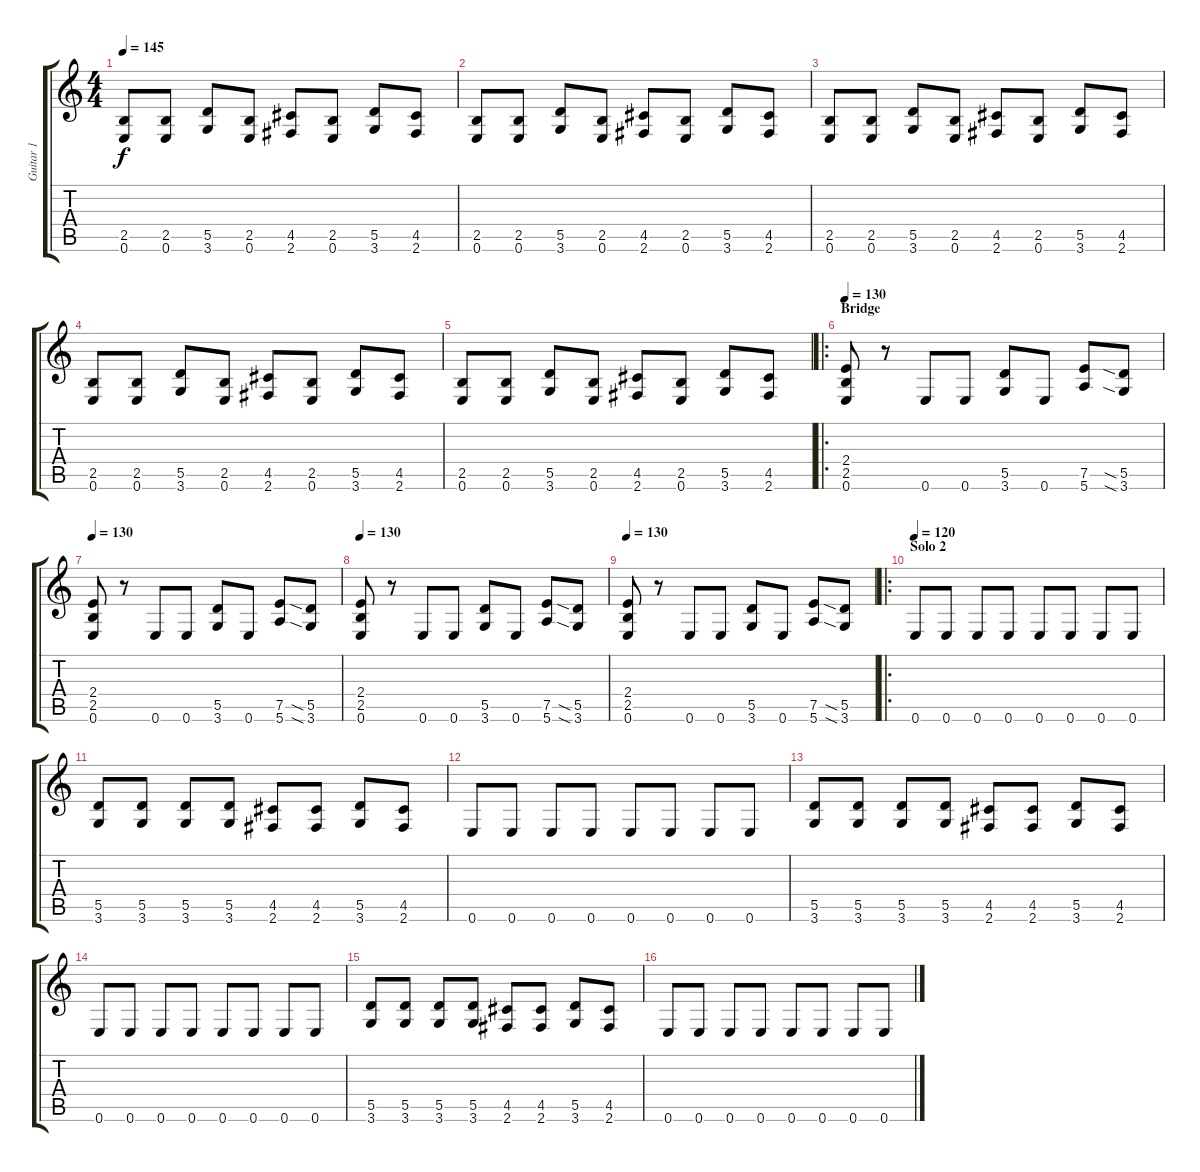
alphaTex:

\track ("Guitar 1" "Guitar 1") {instrument overdrivenguitar}
\staff {score tabs}
\tuning (E4 B3 G3 D3 A2 E2) {hide}
\ts (4 4)
\tempo 145
\clef g2
\ks c
(2.5 0.6).8{dy f} (2.5 0.6).8 (5.5 3.6).8 (2.5 0.6).8 (4.5 2.6).8 (2.5 0.6).8 (5.5 3.6).8 (4.5 2.6).8 |
(2.5 0.6).8 (2.5 0.6).8 (5.5 3.6).8 (2.5 0.6).8 (4.5 2.6).8 (2.5 0.6).8 (5.5 3.6).8 (4.5 2.6).8 |
(2.5 0.6).8 (2.5 0.6).8 (5.5 3.6).8 (2.5 0.6).8 (4.5 2.6).8 (2.5 0.6).8 (5.5 3.6).8 (4.5 2.6).8 |
(2.5 0.6).8 (2.5 0.6).8 (5.5 3.6).8 (2.5 0.6).8 (4.5 2.6).8 (2.5 0.6).8 (5.5 3.6).8 (4.5 2.6).8 |
(2.5 0.6).8 (2.5 0.6).8 (5.5 3.6).8 (2.5 0.6).8 (4.5 2.6).8 (2.5 0.6).8 (5.5 3.6).8 (4.5 2.6).8 |
\ro
\section ("" "Bridge ")
\tempo 130
(2.4 2.5 0.6).8{volume 16} r.8 0.6.8 0.6.8 (5.5 3.6).8 0.6.8 (7.5 5.6).8 (5.5{sia} 3.6{sia}).8 |
\tempo 130
(2.4 2.5 0.6).8{volume 16} r.8 0.6.8 0.6.8 (5.5 3.6).8 0.6.8 (7.5 5.6).8 (5.5{sia} 3.6{sia}).8 |
\tempo 130
(2.4 2.5 0.6).8{volume 16} r.8 0.6.8 0.6.8 (5.5 3.6).8 0.6.8 (7.5 5.6).8 (5.5{sia} 3.6{sia}).8 |
\tempo 130
(2.4 2.5 0.6).8{volume 16} r.8 0.6.8 0.6.8 (5.5 3.6).8 0.6.8 (7.5 5.6).8 (5.5{sia} 3.6{sia}).8 |
\ro
\section ("" "Solo 2")
\tempo 120
0.6.8{volume 12} 0.6.8 0.6.8 0.6.8 0.6.8 0.6.8 0.6.8 0.6.8 |
(5.5 3.6).8 (5.5 3.6).8 (5.5 3.6).8 (5.5 3.6).8 (4.5 2.6).8 (4.5 2.6).8 (5.5 3.6).8 (4.5 2.6).8 |
0.6.8 0.6.8 0.6.8 0.6.8 0.6.8 0.6.8 0.6.8 0.6.8 |
(5.5 3.6).8 (5.5 3.6).8 (5.5 3.6).8 (5.5 3.6).8 (4.5 2.6).8 (4.5 2.6).8 (5.5 3.6).8 (4.5 2.6).8 |
0.6.8 0.6.8 0.6.8 0.6.8 0.6.8 0.6.8 0.6.8 0.6.8 |
(5.5 3.6).8 (5.5 3.6).8 (5.5 3.6).8 (5.5 3.6).8 (4.5 2.6).8 (4.5 2.6).8 (5.5 3.6).8 (4.5 2.6).8 |
0.6.8 0.6.8 0.6.8 0.6.8 0.6.8 0.6.8 0.6.8 0.6.8
